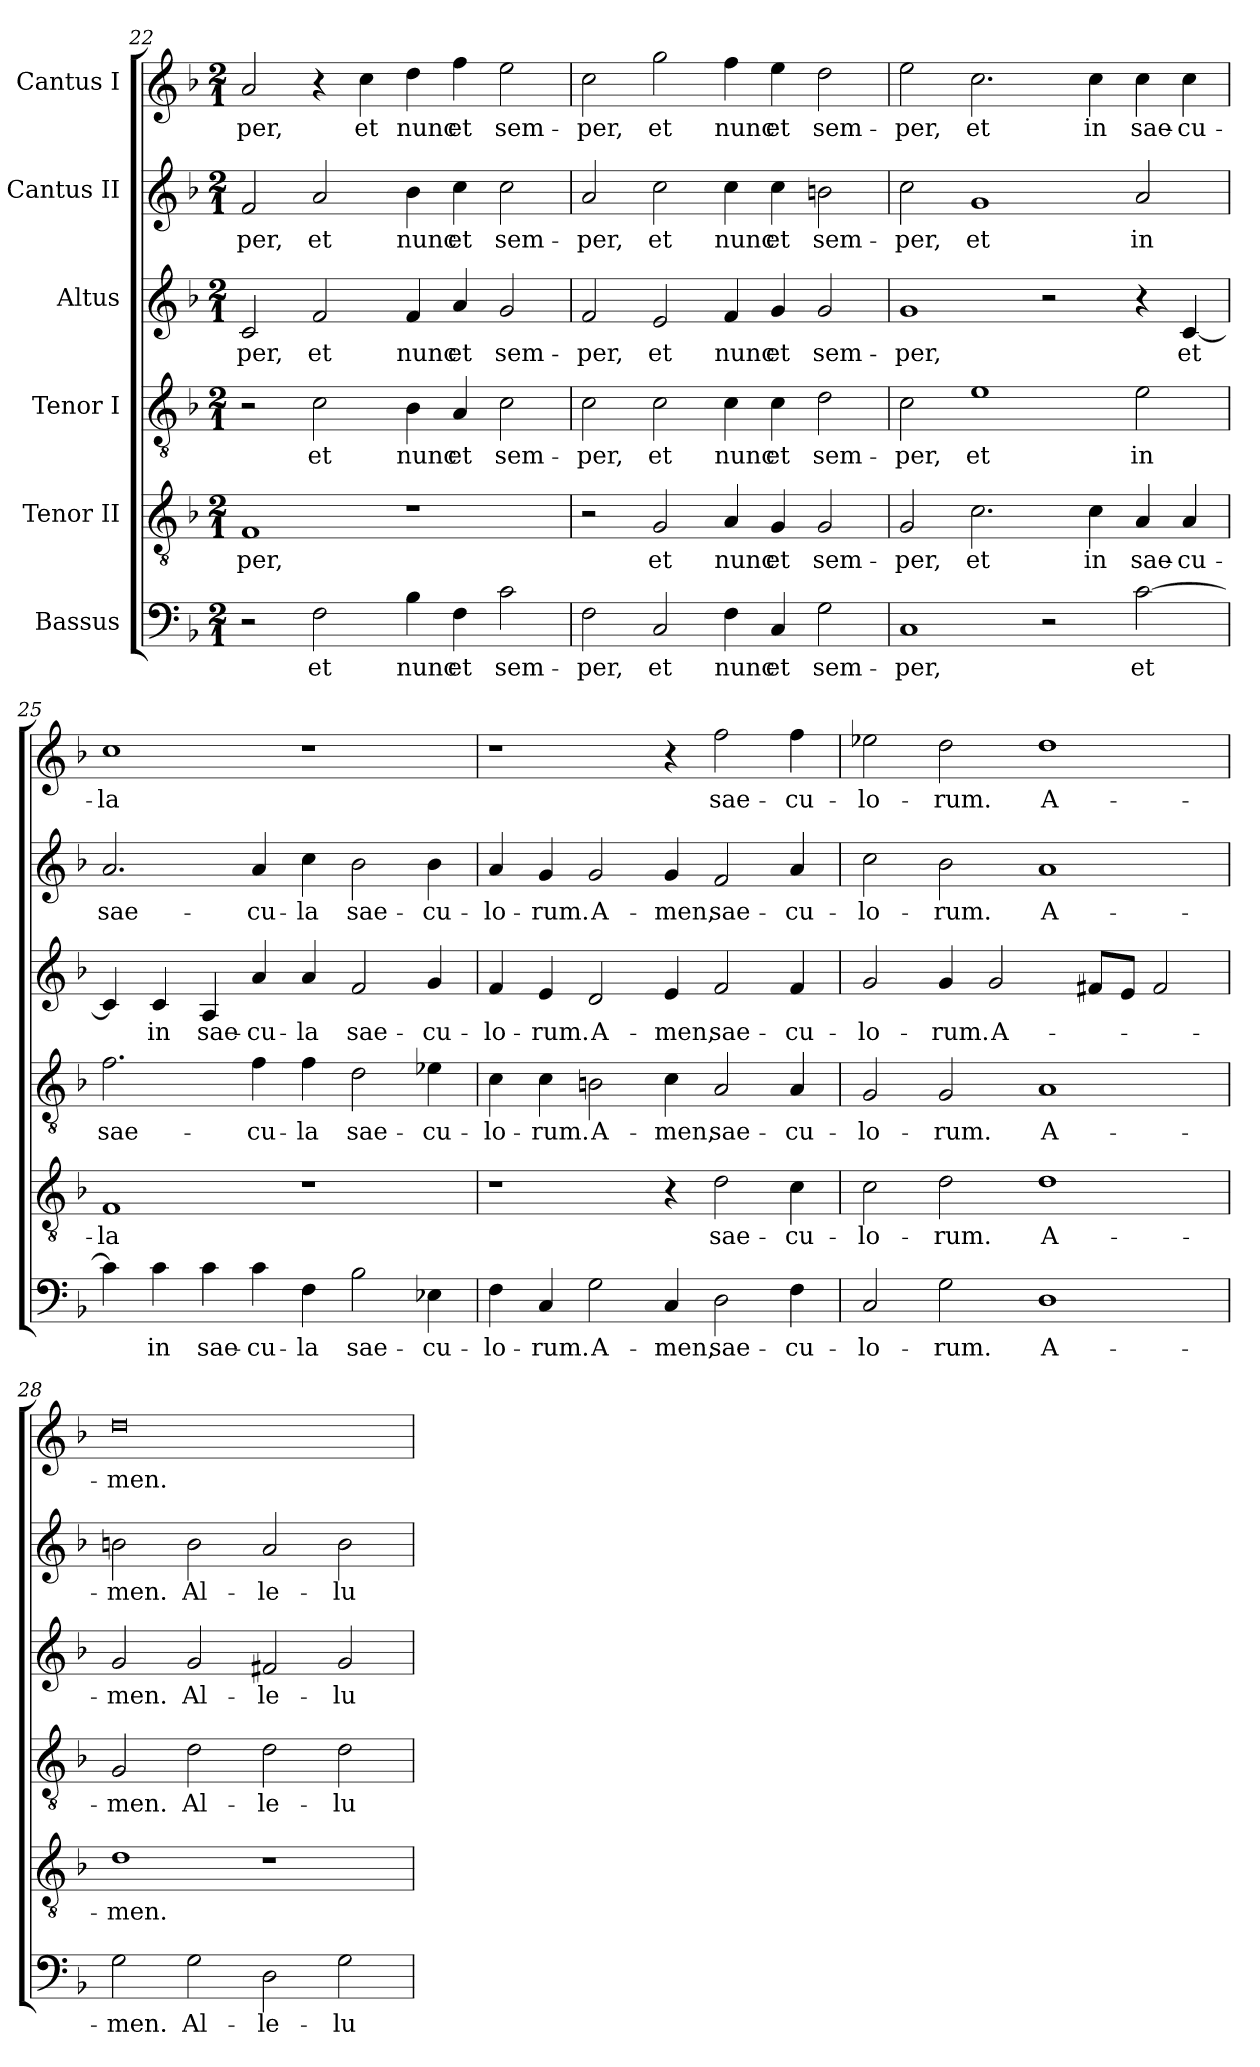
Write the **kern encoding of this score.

**kern	**text	**kern	**text	**kern	**text	**kern	**text	**kern	**text	**kern	**text
*part6	*part6	*part5	*part5	*part4	*part4	*part3	*part3	*part2	*part2	*part1	*part1
*staff6	*staff6	*staff5	*staff5	*staff4	*staff4	*staff3	*staff3	*staff2	*staff2	*staff1	*staff1
*I"Bassus	*	*I"Tenor II	*	*I"Tenor I	*	*I"Altus	*	*I"Cantus II	*	*I"Cantus I	*
*clefF4	*	*clefGv2	*	*clefGv2	*	*clefG2	*	*clefG2	*	*clefG2	*
*k[b-]	*	*k[b-]	*	*k[b-]	*	*k[b-]	*	*k[b-]	*	*k[b-]	*
*M2/1	*	*M2/1	*	*M2/1	*	*M2/1	*	*M2/1	*	*M2/1	*
=22	=22	=22	=22	=22	=22	=22	=22	=22	=22	=22	=22
!	!	!	!LO:LY:b	!	!	!	!LO:LY:b	!	!LO:LY:b	!	!LO:LY:b
2r	.	1F	-per,	2r	.	2c/	-per,	2f/	-per,	2a/	-per,
!	!LO:LY:b	!	!	!	!LO:LY:b	!	!LO:LY:b	!	!LO:LY:b	!	!
2F\	et	.	.	2c\	et	2f/	et	2a/	et	4r	.
!	!	!	!	!	!	!	!	!	!	!	!LO:LY:b
.	.	.	.	.	.	.	.	.	.	4cc\	et
!	!LO:LY:b	!	!	!	!LO:LY:b	!	!LO:LY:b	!	!LO:LY:b	!	!LO:LY:b
4B-\	nunc	1r	.	4B-\	nunc	4f/	nunc	4b-\	nunc	4dd\	nunc
!	!LO:LY:b	!	!	!	!LO:LY:b	!	!LO:LY:b	!	!LO:LY:b	!	!LO:LY:b
4F\	et	.	.	4A/	et	4a/	et	4cc\	et	4ff\	et
!	!LO:LY:b	!	!	!	!LO:LY:b	!	!LO:LY:b	!	!LO:LY:b	!	!LO:LY:b
2c\	sem-	.	.	2c\	sem-	2g/	sem-	2cc\	sem-	2ee\	sem-
!!LO:LB:g=z
=23	=23	=23	=23	=23	=23	=23	=23	=23	=23	=23	=23
!	!LO:LY:b	!	!	!	!LO:LY:b	!	!LO:LY:b	!	!LO:LY:b	!	!LO:LY:b
2F\	-per,	2r	.	2c\	-per,	2f/	-per,	2a/	-per,	2cc\	-per,
!	!LO:LY:b	!	!LO:LY:b	!	!LO:LY:b	!	!LO:LY:b	!	!LO:LY:b	!	!LO:LY:b
2C/	et	2G/	et	2c\	et	2e/	et	2cc\	et	2gg\	et
!	!LO:LY:b	!	!LO:LY:b	!	!LO:LY:b	!	!LO:LY:b	!	!LO:LY:b	!	!LO:LY:b
4F\	nunc	4A/	nunc	4c\	nunc	4f/	nunc	4cc\	nunc	4ff\	nunc
!	!LO:LY:b	!	!LO:LY:b	!	!LO:LY:b	!	!LO:LY:b	!	!LO:LY:b	!	!LO:LY:b
4C/	et	4G/	et	4c\	et	4g/	et	4cc\	et	4ee\	et
!	!LO:LY:b	!	!LO:LY:b	!	!LO:LY:b	!	!LO:LY:b	!	!LO:LY:b	!	!LO:LY:b
2G\	sem-	2G/	sem-	2d\	sem-	2g/	sem-	2bn\	sem-	2dd\	sem-
=24	=24	=24	=24	=24	=24	=24	=24	=24	=24	=24	=24
!	!LO:LY:b	!	!LO:LY:b	!	!LO:LY:b	!	!LO:LY:b	!	!LO:LY:b	!	!LO:LY:b
1C	-per,	2G/	-per,	2c\	-per,	1g	-per,	2cc\	-per,	2ee\	-per,
!	!	!	!LO:LY:b	!	!LO:LY:b	!	!	!	!LO:LY:b	!	!LO:LY:b
.	.	2.c\	et	1e	et	.	.	1g	et	2.cc\	et
2r	.	.	.	.	.	2r	.	.	.	.	.
!	!	!	!LO:LY:b	!	!	!	!	!	!	!	!LO:LY:b
.	.	4c\	in	.	.	.	.	.	.	4cc\	in
!	!LO:LY:b	!	!LO:LY:b	!	!LO:LY:b	!	!	!	!LO:LY:b	!	!LO:LY:b
[2c\	et	4A/	sae-	2e\	in	4r	.	2a/	in	4cc\	sae-
!	!	!	!LO:LY:b	!	!	!	!LO:LY:b	!	!	!	!LO:LY:b
.	.	4A/	-cu-	.	.	[4c/	et	.	.	4cc\	-cu-
=25	=25	=25	=25	=25	=25	=25	=25	=25	=25	=25	=25
!	!	!	!LO:LY:b	!	!LO:LY:b	!	!	!	!LO:LY:b	!	!LO:LY:b
4c\]	.	1F	-la	2.f\	sae-	4c/]	.	2.a/	sae-	1cc	-la
!	!LO:LY:b	!	!	!	!	!	!LO:LY:b	!	!	!	!
4c\	in	.	.	.	.	4c/	in	.	.	.	.
!	!LO:LY:b	!	!	!	!	!	!LO:LY:b	!	!	!	!
4c\	sae-	.	.	.	.	4A/	sae-	.	.	.	.
!	!LO:LY:b	!	!	!	!LO:LY:b	!	!LO:LY:b	!	!LO:LY:b	!	!
4c\	-cu-	.	.	4f\	-cu-	4a/	-cu-	4a/	-cu-	.	.
!	!LO:LY:b	!	!	!	!LO:LY:b	!	!LO:LY:b	!	!LO:LY:b	!	!
4F\	-la	1r	.	4f\	-la	4a/	-la	4cc\	-la	1r	.
!	!LO:LY:b	!	!	!	!LO:LY:b	!	!LO:LY:b	!	!LO:LY:b	!	!
2B-\	sae-	.	.	2d\	sae-	2f/	sae-	2b-\	sae-	.	.
!	!LO:LY:b	!	!	!	!LO:LY:b	!	!LO:LY:b	!	!LO:LY:b	!	!
4E-X\	-cu-	.	.	4e-X\	-cu-	4g/	-cu-	4b-\	-cu-	.	.
!!LO:PB:g=z
=26	=26	=26	=26	=26	=26	=26	=26	=26	=26	=26	=26
!	!LO:LY:b	!	!	!	!LO:LY:b	!	!LO:LY:b	!	!LO:LY:b	!	!
4F\	lo-	1r	.	4c\	lo-	4f/	lo-	4a/	lo-	1r	.
!	!LO:LY:b	!	!	!	!LO:LY:b	!	!LO:LY:b	!	!LO:LY:b	!	!
4C/	-rum.	.	.	4c\	-rum.	4e/	-rum.	4g/	-rum.	.	.
!	!LO:LY:b	!	!	!	!LO:LY:b	!	!LO:LY:b	!	!LO:LY:b	!	!
2G\	A-	.	.	2Bn\	A-	2d/	A-	2g/	A-	.	.
!	!LO:LY:b	!	!	!	!LO:LY:b	!	!LO:LY:b	!	!LO:LY:b	!	!
4C/	-men,	4r	.	4c\	-men,	4e/	-men,	4g/	-men,	4r	.
!	!LO:LY:b	!	!LO:LY:b	!	!LO:LY:b	!	!LO:LY:b	!	!LO:LY:b	!	!LO:LY:b
2D\	sae-	2d\	sae-	2A/	sae-	2f/	sae-	2f/	sae-	2ff\	sae-
!	!LO:LY:b	!	!LO:LY:b	!	!LO:LY:b	!	!LO:LY:b	!	!LO:LY:b	!	!LO:LY:b
4F\	-cu-	4c\	-cu-	4A/	-cu-	4f/	-cu-	4a/	-cu-	4ff\	-cu-
=27	=27	=27	=27	=27	=27	=27	=27	=27	=27	=27	=27
!	!LO:LY:b	!	!LO:LY:b	!	!LO:LY:b	!	!LO:LY:b	!	!LO:LY:b	!	!LO:LY:b
2C/	-lo-	2c\	-lo-	2G/	-lo-	2g/	-lo-	2cc\	-lo-	2ee-X\	-lo-
!	!LO:LY:b	!	!LO:LY:b	!	!LO:LY:b	!	!LO:LY:b	!	!LO:LY:b	!	!LO:LY:b
2G\	-rum.	2d\	-rum.	2G/	-rum.	4g/	-rum.	2b-\	-rum.	2dd\	-rum.
!	!	!	!	!	!	!	!LO:LY:b	!	!	!	!
.	.	.	.	.	.	2g/	A-	.	.	.	.
!	!LO:LY:b	!	!LO:LY:b	!	!LO:LY:b	!	!	!	!LO:LY:b	!	!LO:LY:b
1D	A-	1d	A-	1A	A-	.	.	1a	A-	1dd	A-
.	.	.	.	.	.	8f#X/L	.	.	.	.	.
.	.	.	.	.	.	8e/J	.	.	.	.	.
.	.	.	.	.	.	2f#/	.	.	.	.	.
=28	=28	=28	=28	=28	=28	=28	=28	=28	=28	=28	=28
!	!LO:LY:b	!	!LO:LY:b	!	!LO:LY:b	!	!LO:LY:b	!	!LO:LY:b	!	!LO:LY:b
2G\	-men.	1d	-men.	2G/	-men.	2g/	-men.	2bn\	-men.	0dd	-men.
!	!LO:LY:b	!	!	!	!LO:LY:b	!	!LO:LY:b	!	!LO:LY:b	!	!
2G\	Al-	.	.	2d\	Al-	2g/	Al-	2b\	Al-	.	.
!	!LO:LY:b	!	!	!	!LO:LY:b	!	!LO:LY:b	!	!LO:LY:b	!	!
2D\	-le-	1r	.	2d\	-le-	2f#X/	-le-	2a/	-le-	.	.
!	!LO:LY:b	!	!	!	!LO:LY:b	!	!LO:LY:b	!	!LO:LY:b	!	!
2G\	-lu-	.	.	2d\	-lu-	2g/	-lu-	2b\	-lu-	.	.
=	=	=	=	=	=	=	=	=	=	=	=
*-	*-	*-	*-	*-	*-	*-	*-	*-	*-	*-	*-
